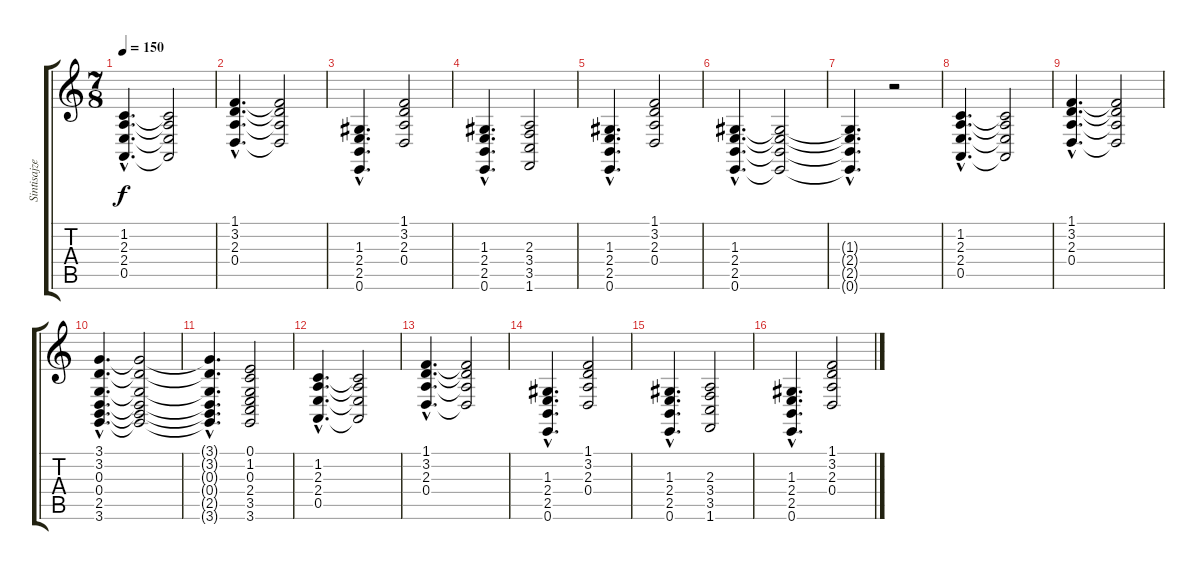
\track ("Sintisajzer" "Sintisajze") {instrument drawbarorgan}
\staff {score tabs}
\tuning (E4 B3 G3 D3 A2 E2) {hide}
\ts (7 8)
\tempo 150
\clef g2
\ks c
(1.2{hac} 2.3{hac} 2.4{hac} 0.5{hac}).4{d dy f} (1.2{t} 2.3{t} 2.4{t} 0.5{t}).2 |
(1.1{hac} 3.2{hac} 2.3{hac} 0.4{hac}).4{d} (1.1{t} 3.2{t} 2.3{t} 0.4{t}).2 |
(1.3{hac} 2.4{hac} 2.5{hac} 0.6{hac}).4{d} (1.1 3.2 2.3 0.4).2 |
(1.3{hac} 2.4{hac} 2.5{hac} 0.6{hac}).4{d} (2.3 3.4 3.5 1.6).2 |
(1.3{hac} 2.4{hac} 2.5{hac} 0.6{hac}).4{d} (1.1 3.2 2.3 0.4).2 |
(1.3{hac} 2.4{hac} 2.5{hac} 0.6{hac}).4{d} (1.3{t} 2.4{t} 2.5{t} 0.6{t}).2 |
(1.3{hac t} 2.4{hac t} 2.5{hac t} 0.6{hac t}).4{d} r.2 |
(1.2{hac} 2.3{hac} 2.4{hac} 0.5{hac}).4{d} (1.2{t} 2.3{t} 2.4{t} 0.5{t}).2 |
(1.1{hac} 3.2{hac} 2.3{hac} 0.4{hac}).4{d} (1.1{t} 3.2{t} 2.3{t} 0.4{t}).2 |
(3.1{hac} 3.2{hac} 0.3{hac} 0.4{hac} 2.5{hac} 3.6{hac}).4{d} (3.1{t} 3.2{t} 0.3{t} 0.4{t} 2.5{t} 3.6{t}).2 |
(3.1{hac t} 3.2{hac t} 0.3{hac t} 0.4{hac t} 2.5{hac t} 3.6{hac t}).4{d} (0.1 1.2 0.3 2.4 3.5 3.6).2 |
(1.2{hac} 2.3{hac} 2.4{hac} 0.5{hac}).4{d} (1.2{t} 2.3{t} 2.4{t} 0.5{t}).2 |
(1.1{hac} 3.2{hac} 2.3{hac} 0.4{hac}).4{d} (1.1{t} 3.2{t} 2.3{t} 0.4{t}).2 |
(1.3{hac} 2.4{hac} 2.5{hac} 0.6{hac}).4{d} (1.1 3.2 2.3 0.4).2 |
(1.3{hac} 2.4{hac} 2.5{hac} 0.6{hac}).4{d} (2.3 3.4 3.5 1.6).2 |
(1.3{hac} 2.4{hac} 2.5{hac} 0.6{hac}).4{d} (1.1 3.2 2.3 0.4).2
